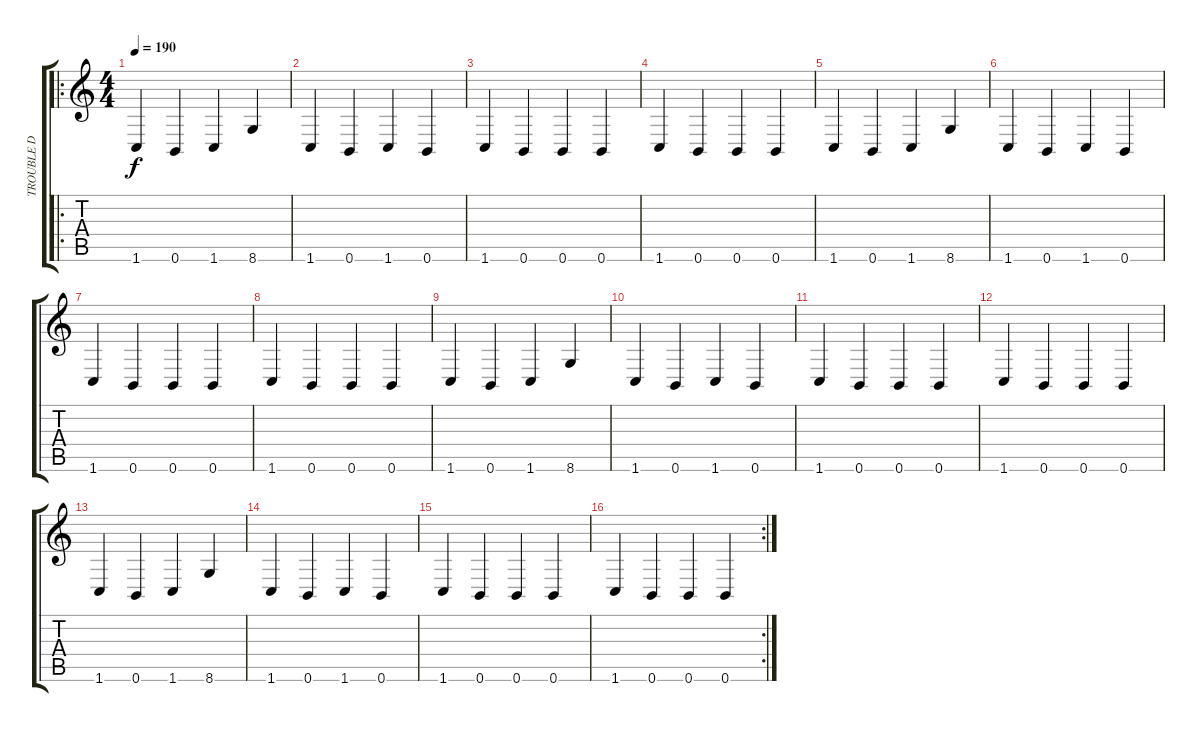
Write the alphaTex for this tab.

\track ("TROUBLE D" "TROUBLE D") {instrument electricbassfinger}
\staff {score tabs}
\tuning (Db4 Ab3 E3 B2 Gb2 B1) {hide}
\ro
\ts (4 4)
\tempo 190
\clef g2
\ks c
1.6.4{dy f} 0.6.4 1.6.4 8.6.4 |
1.6.4 0.6.4 1.6.4 0.6.4 |
1.6.4 0.6.4 0.6.4 0.6.4 |
1.6.4 0.6.4 0.6.4 0.6.4 |
1.6.4 0.6.4 1.6.4 8.6.4 |
1.6.4 0.6.4 1.6.4 0.6.4 |
1.6.4 0.6.4 0.6.4 0.6.4 |
1.6.4 0.6.4 0.6.4 0.6.4 |
1.6.4 0.6.4 1.6.4 8.6.4 |
1.6.4 0.6.4 1.6.4 0.6.4 |
1.6.4 0.6.4 0.6.4 0.6.4 |
1.6.4 0.6.4 0.6.4 0.6.4 |
1.6.4 0.6.4 1.6.4 8.6.4 |
1.6.4 0.6.4 1.6.4 0.6.4 |
1.6.4 0.6.4 0.6.4 0.6.4 |
\rc 2
1.6.4 0.6.4 0.6.4 0.6.4
